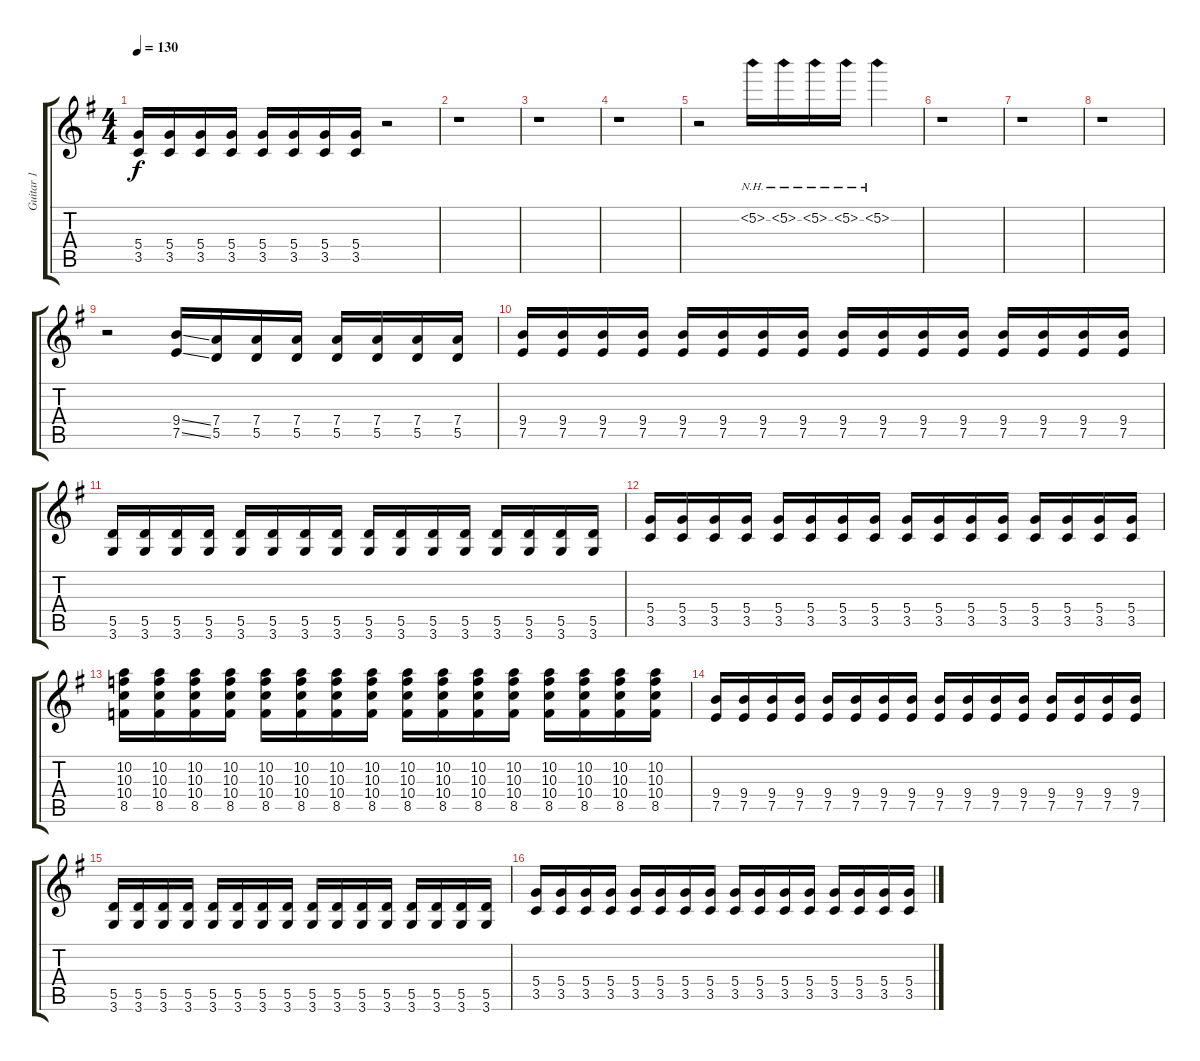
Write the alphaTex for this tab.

\track ("Guitar 1" "Guitar 1") {instrument distortionguitar}
\staff {score tabs}
\tuning (E4 B3 G3 D3 A2 E2) {hide}
\ts (4 4)
\tempo 130
\clef g2
\ks g
(5.4 3.5).16{dy f} (5.4 3.5).16 (5.4 3.5).16 (5.4 3.5).16 (5.4 3.5).16 (5.4 3.5).16 (5.4 3.5).16 (5.4 3.5).16 r.2 |
r.1 |
r.1 |
r.1 |
r.2 5.2{nh}.16 5.2{nh}.16 5.2{nh}.16 5.2{nh}.16 5.2{nh}.4 |
r.1 |
r.1 |
r.1 |
r.2 (9.4{ss} 7.5{ss}).16 (7.4 5.5).16 (7.4 5.5).16 (7.4 5.5).16 (7.4 5.5).16 (7.4 5.5).16 (7.4 5.5).16 (7.4 5.5).16 |
(9.4 7.5).16 (9.4 7.5).16 (9.4 7.5).16 (9.4 7.5).16 (9.4 7.5).16 (9.4 7.5).16 (9.4 7.5).16 (9.4 7.5).16 (9.4 7.5).16 (9.4 7.5).16 (9.4 7.5).16 (9.4 7.5).16 (9.4 7.5).16 (9.4 7.5).16 (9.4 7.5).16 (9.4 7.5).16 |
(5.5 3.6).16 (5.5 3.6).16 (5.5 3.6).16 (5.5 3.6).16 (5.5 3.6).16 (5.5 3.6).16 (5.5 3.6).16 (5.5 3.6).16 (5.5 3.6).16 (5.5 3.6).16 (5.5 3.6).16 (5.5 3.6).16 (5.5 3.6).16 (5.5 3.6).16 (5.5 3.6).16 (5.5 3.6).16 |
(5.4 3.5).16 (5.4 3.5).16 (5.4 3.5).16 (5.4 3.5).16 (5.4 3.5).16 (5.4 3.5).16 (5.4 3.5).16 (5.4 3.5).16 (5.4 3.5).16 (5.4 3.5).16 (5.4 3.5).16 (5.4 3.5).16 (5.4 3.5).16 (5.4 3.5).16 (5.4 3.5).16 (5.4 3.5).16 |
(10.2 10.3 10.4 8.5).16 (10.2 10.3 10.4 8.5).16 (10.2 10.3 10.4 8.5).16 (10.2 10.3 10.4 8.5).16 (10.2 10.3 10.4 8.5).16 (10.2 10.3 10.4 8.5).16 (10.2 10.3 10.4 8.5).16 (10.2 10.3 10.4 8.5).16 (10.2 10.3 10.4 8.5).16 (10.2 10.3 10.4 8.5).16 (10.2 10.3 10.4 8.5).16 (10.2 10.3 10.4 8.5).16 (10.2 10.3 10.4 8.5).16 (10.2 10.3 10.4 8.5).16 (10.2 10.3 10.4 8.5).16 (10.2 10.3 10.4 8.5).16 |
(9.4 7.5).16 (9.4 7.5).16 (9.4 7.5).16 (9.4 7.5).16 (9.4 7.5).16 (9.4 7.5).16 (9.4 7.5).16 (9.4 7.5).16 (9.4 7.5).16 (9.4 7.5).16 (9.4 7.5).16 (9.4 7.5).16 (9.4 7.5).16 (9.4 7.5).16 (9.4 7.5).16 (9.4 7.5).16 |
(5.5 3.6).16 (5.5 3.6).16 (5.5 3.6).16 (5.5 3.6).16 (5.5 3.6).16 (5.5 3.6).16 (5.5 3.6).16 (5.5 3.6).16 (5.5 3.6).16 (5.5 3.6).16 (5.5 3.6).16 (5.5 3.6).16 (5.5 3.6).16 (5.5 3.6).16 (5.5 3.6).16 (5.5 3.6).16 |
(5.4 3.5).16 (5.4 3.5).16 (5.4 3.5).16 (5.4 3.5).16 (5.4 3.5).16 (5.4 3.5).16 (5.4 3.5).16 (5.4 3.5).16 (5.4 3.5).16 (5.4 3.5).16 (5.4 3.5).16 (5.4 3.5).16 (5.4 3.5).16 (5.4 3.5).16 (5.4 3.5).16 (5.4 3.5).16
